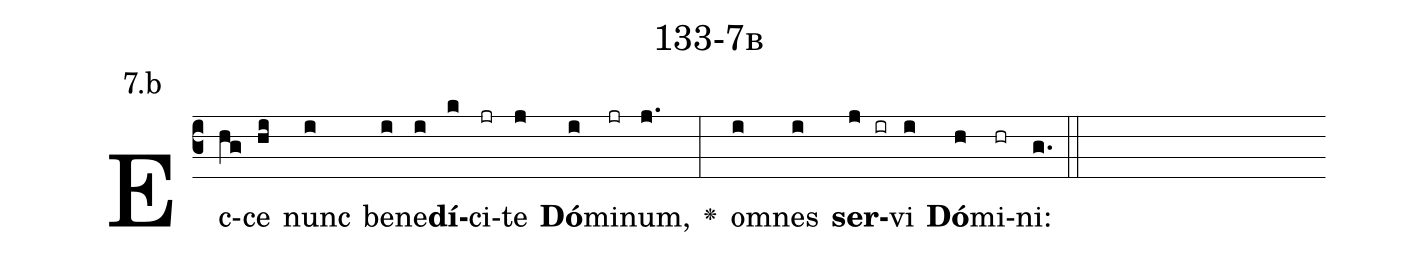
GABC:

name: 133-7b;
annotation: 7.b;
%%
(c3)Ec(hg)ce(hi) nunc(i) be(i)ne(i)<b>dí</b>(k)ci(jr)te(j) <b>Dó</b>(i)mi(jr)num,(j.) <v>\greheightstar</v>(:) om(i)nes(i) <b>ser</b>(j ir)vi(i) <b>Dó</b>(h)mi(hr)ni:(g.) (::)


%E(i) u(i) o(j) u(i) a(h) e.(g.) (::)
